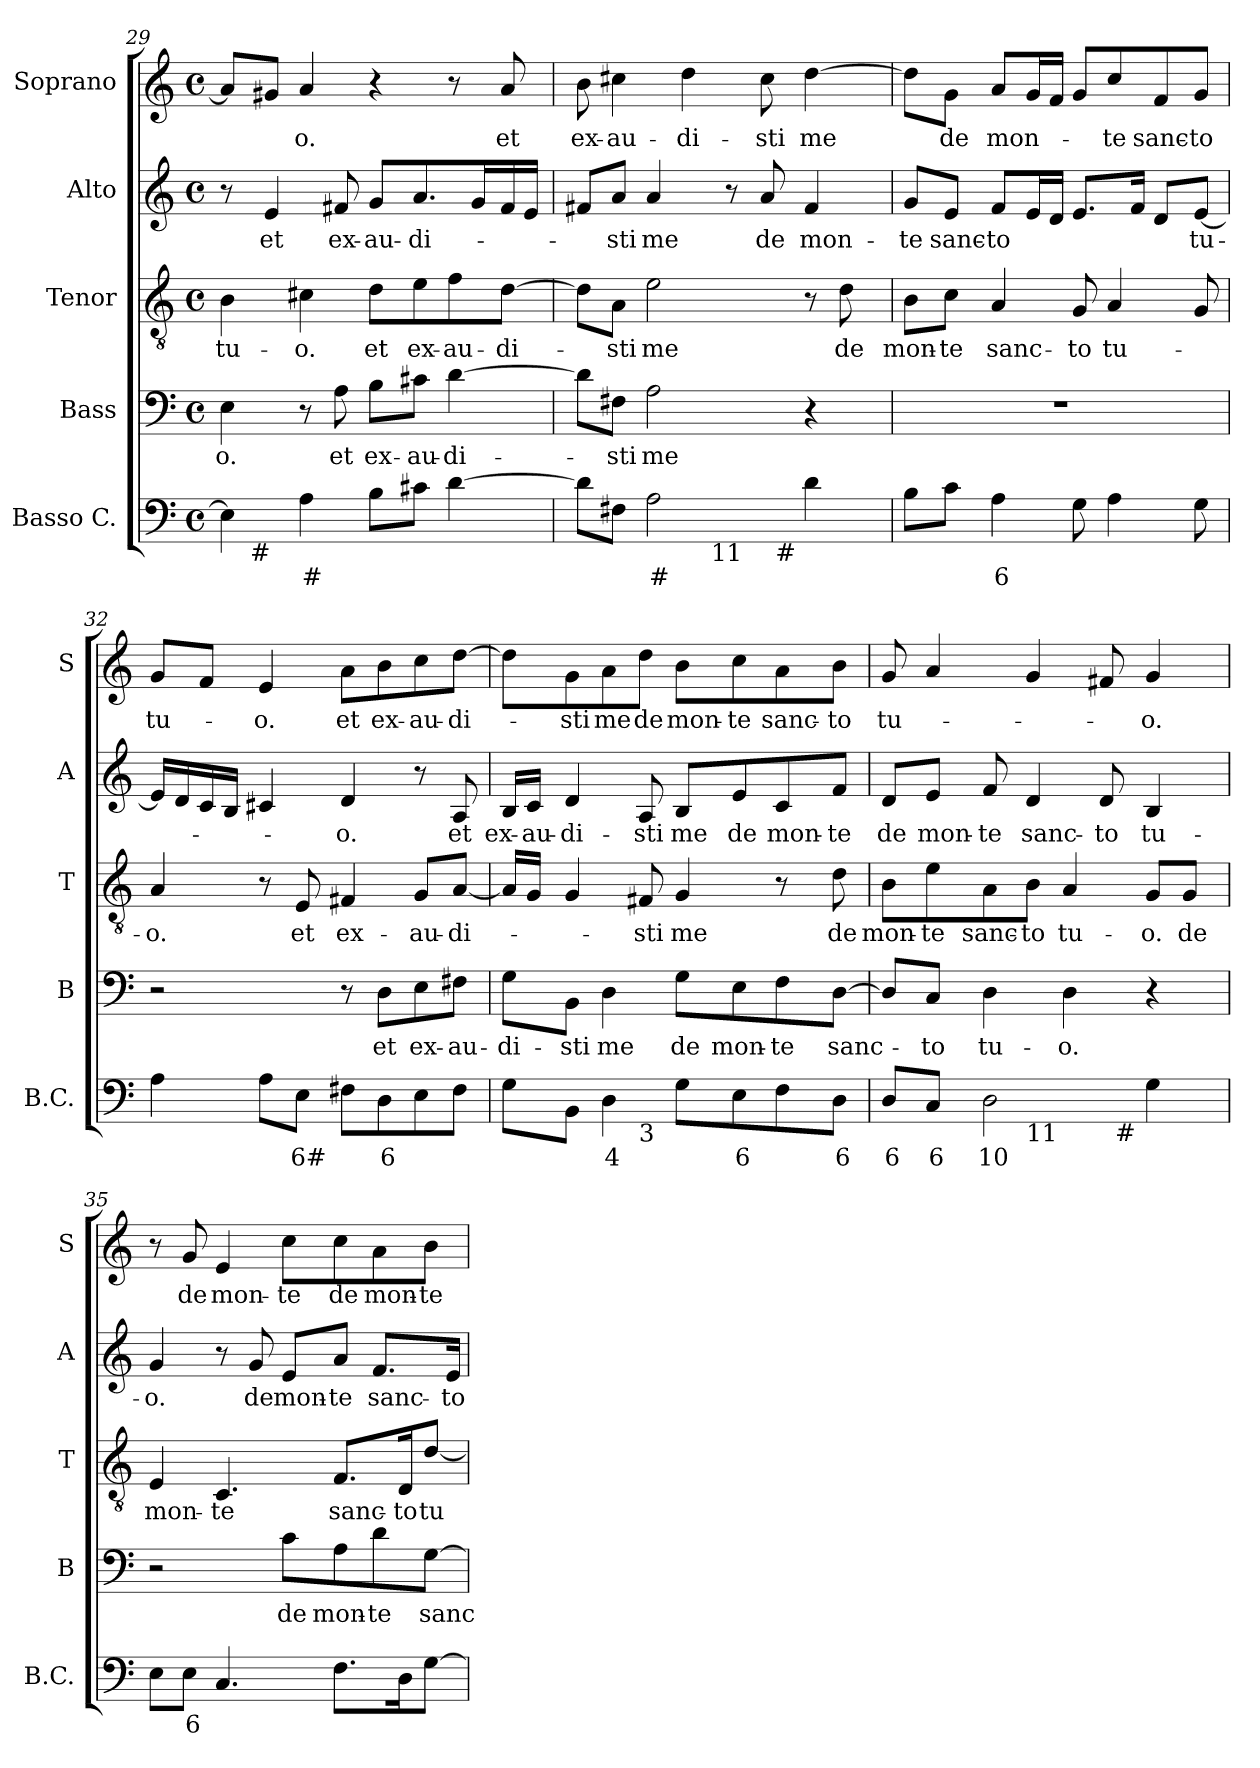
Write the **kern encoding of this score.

**kern	**text	**kern	**text	**kern	**text	**kern	**text	**kern	**text
*part5	*part5	*part4	*part4	*part3	*part3	*part2	*part2	*part1	*part1
*staff5	*staff5	*staff4	*staff4	*staff3	*staff3	*staff2	*staff2	*staff1	*staff1
*I"Basso C.	*	*I"Bass	*	*I"Tenor	*	*I"Alto	*	*I"Soprano	*
*I'B.C.	*	*I'B	*	*I'T	*	*I'A	*	*I'S	*
!!LO:LB:g=z
*clefF4	*	*clefF4	*	*clefGv2	*	*clefG2	*	*clefG2	*
*k[]	*	*k[]	*	*k[]	*	*k[]	*	*k[]	*
*C:	*	*C:	*	*C:	*	*C:	*	*C:	*
*M4/4	*	*M4/4	*	*M4/4	*	*M4/4	*	*M4/4	*
*met(c)	*	*met(c)	*	*met(c)	*	*met(c)	*	*met(c)	*
=29	=29	=29	=29	=29	=29	=29	=29	=29	=29
*^	*	*	*	*	*	*	*	*	*
4E\]	16.ryy	.	4E\	-o.	4B\	tu-	8r	.	8a/L]	.
!	!LO:TX:b:t=#	!	!	!	!	!	!	!	!	!
.	2ryy	.	.	.	.	.	.	.	.	.
.	.	.	.	.	.	.	4e/	et	8g#X/J	.
4A\	.	#	8r	.	4c#X\	-o.	.	.	4a/	-o.
.	.	.	8A\	et	.	.	8f#X/	ex-	.	.
8B\L	.	.	8B\L	ex-	8d\L	et	8g/L	-au-	4r	.
.	4ryy	.	.	.	.	.	.	.	.	.
8c#X\J	.	.	8c#X\J	-au-	8e\	ex-	8.a/	-di-	.	.
[4d\	.	.	[4d\	-di-	8f\	-au-	.	.	8r	.
.	.	.	.	.	.	.	16g/L	.	.	.
.	8ryy	.	.	.	.	.	.	.	.	.
.	.	.	.	.	[8d\J	-di-	16f#/	.	8a/	et
.	.	.	.	.	.	.	16e/JJ	.	.	.
.	32ryy	.	.	.	.	.	.	.	.	.
=30	=30	=30	=30	=30	=30	=30	=30	=30	=30	=30
*	*^	*	*	*	*	*	*	*	*	*
8d\L]	4...ryy	2ryy	.	8d\L]	.	8d\L]	.	8f#X/L	.	8b\	ex-
8F#X\J	.	.	.	8F#X\J	-sti	8A\J	-sti	8a/J	-sti	4cc#X\	-au-
2A\	.	.	#	2A\	me	2e\	me	4a/	me	.	.
.	.	.	.	.	.	.	.	.	.	4dd\	-di-
!	!LO:TX:b:t=11	!	!	!	!	!	!	!	!	!	!
.	2ryy	.	.	.	.	.	.	.	.	.	.
.	.	8ryy	.	.	.	.	.	8r	.	.	.
.	.	32ryy	.	.	.	.	.	8a/	de	8cc#\	-sti
!	!	!LO:TX:b:t=#	!	!	!	!	!	!	!	!	!
.	.	4ryy	.	.	.	.	.	.	.	.	.
4d\	.	.	.	4r	.	8r	.	4f#/	mon-	[4dd\	me
.	.	.	.	.	.	8d\	de	.	.	.	.
.	.	16.ryy	.	.	.	.	.	.	.	.	.
.	32ryy	.	.	.	.	.	.	.	.	.	.
*v	*v	*v	*	*	*	*	*	*	*	*	*
=31	=31	=31	=31	=31	=31	=31	=31	=31	=31
8B\L	.	1r	.	8B\L	mon-	8g/L	-te	8dd\L]	.
8c\J	.	.	.	8c\J	-te	8e/J	sanc-	8g\J	de
4A\	6	.	.	4A/	sanc-	8f/L	-to	8a/L	mon-
.	.	.	.	.	.	16e/L	.	16g/L	.
.	.	.	.	.	.	16d/JJ	.	16f/JJ	.
8G\	.	.	.	8G/	-to	8.e/L	.	8g/L	.
4A\	.	.	.	4A/	tu-	.	.	8cc/	-te
.	.	.	.	.	.	16f/Jk	.	.	.
.	.	.	.	.	.	8d/L	.	8f/	sanc-
8G\	.	.	.	8G/	.	[8e/J	tu-	8g/J	-to
=32	=32	=32	=32	=32	=32	=32	=32	=32	=32
4A\	.	2r	.	4A/	-o.	16e/LL]	.	8g/L	tu-
.	.	.	.	.	.	16d/	.	.	.
.	.	.	.	.	.	16c/	.	8f/J	.
.	.	.	.	.	.	16B/JJ	.	.	.
8A\L	.	.	.	8r	.	4c#X/	.	4e/	-o.
8E\J	6#	.	.	8E/	et	.	.	.	.
8F#X\L	.	8r	.	4F#X/	ex-	4d/	-o.	8a\L	et
8D\	6	8D\L	et	.	.	.	.	8b\	ex-
8E\	.	8E\	ex-	8G/L	-au-	8r	.	8cc\	-au-
8F#\J	.	8F#X\J	-au-	[8A/J	-di-	8A/	et	[8dd\J	-di-
!!LO:PB:g=z
=33	=33	=33	=33	=33	=33	=33	=33	=33	=33
*^	*	*	*	*	*	*	*	*	*
8G\L	4.ryy	.	8G\L	-di-	16A/LL]	.	16B/LL	ex-	8dd\L]	.
.	.	.	.	.	16G/JJ	.	16c/JJ	-au-	.	.
8BB\J	.	.	8BB\J	-sti	4G/	.	4d/	-di-	8g\	-sti
4D\	.	4	4D\	me	.	.	.	.	8a\	me
!	!LO:TX:b:t=3	!	!	!	!	!	!	!	!	!
.	2ryy	.	.	.	8F#X/	-sti	8A/	-sti	8dd\J	de
8G\L	.	.	8G\L	de	4G/	me	8B/L	me	8b\L	mon-
8E\	.	6	8E\	mon-	.	.	8e/	de	8cc\	-te
8F\	.	.	8F\	-te	8r	.	8c/	mon-	8a\	sanc-
8D\J	8ryy	6	[8D\J	sanc-	8d\	de	8f/J	-te	8b\J	-to
=34	=34	=34	=34	=34	=34	=34	=34	=34	=34	=34
*	*^	*	*	*	*	*	*	*	*	*
8D/L	4.ryy	2ryy	6	8D/L]	.	8B\L	mon-	8d/L	de	8g/	tu-
8C/J	.	.	6	8C/J	-to	8e\	-te	8e/J	mon-	4a/	.
2D\	.	.	10	4D\	tu-	8A\	sanc-	8f/	-te	.	.
!	!LO:TX:b:t=11	!	!	!	!	!	!	!	!	!	!
.	2ryy	.	.	.	.	8B\J	-to	4d/	sanc-	4g/	.
.	.	8ryy	.	4D\	-o.	4A/	tu-	.	.	.	.
.	.	32ryy	.	.	.	.	.	8d/	-to	8f#X/	.
!	!	!LO:TX:b:t=#	!	!	!	!	!	!	!	!	!
.	.	4ryy	.	.	.	.	.	.	.	.	.
4G\	.	.	.	4r	.	8G/L	-o.	4B/	tu-	4g/	-o.
.	8ryy	.	.	.	.	8G/J	de	.	.	.	.
.	.	16.ryy	.	.	.	.	.	.	.	.	.
*v	*v	*v	*	*	*	*	*	*	*	*	*
=35	=35	=35	=35	=35	=35	=35	=35	=35	=35
8E\L	.	2r	.	4E/	mon-	4g/	-o.	8r	.
8E\J	6	.	.	.	.	.	.	8g/	de
4.C/	.	.	.	4.C/	-te	8r	.	4e/	mon-
.	.	.	.	.	.	8g/	de	.	.
.	.	8c\L	de	.	.	8e/L	mon-	8cc\L	-te
8.F\L	.	8A\	mon-	8.F/L	sanc-	8a/J	-te	8cc\	de
.	.	8d\	-te	.	.	8.f/L	sanc-	8a\	mon-
16D\k	.	.	.	16D/k	-to	.	.	.	.
[8G\J	.	[8G\J	sanc-	[8d/J	tu-	.	.	8b\J	-te
.	.	.	.	.	.	16e/Jk	-to	.	.
=	=	=	=	=	=	=	=	=	=
*-	*-	*-	*-	*-	*-	*-	*-	*-	*-
